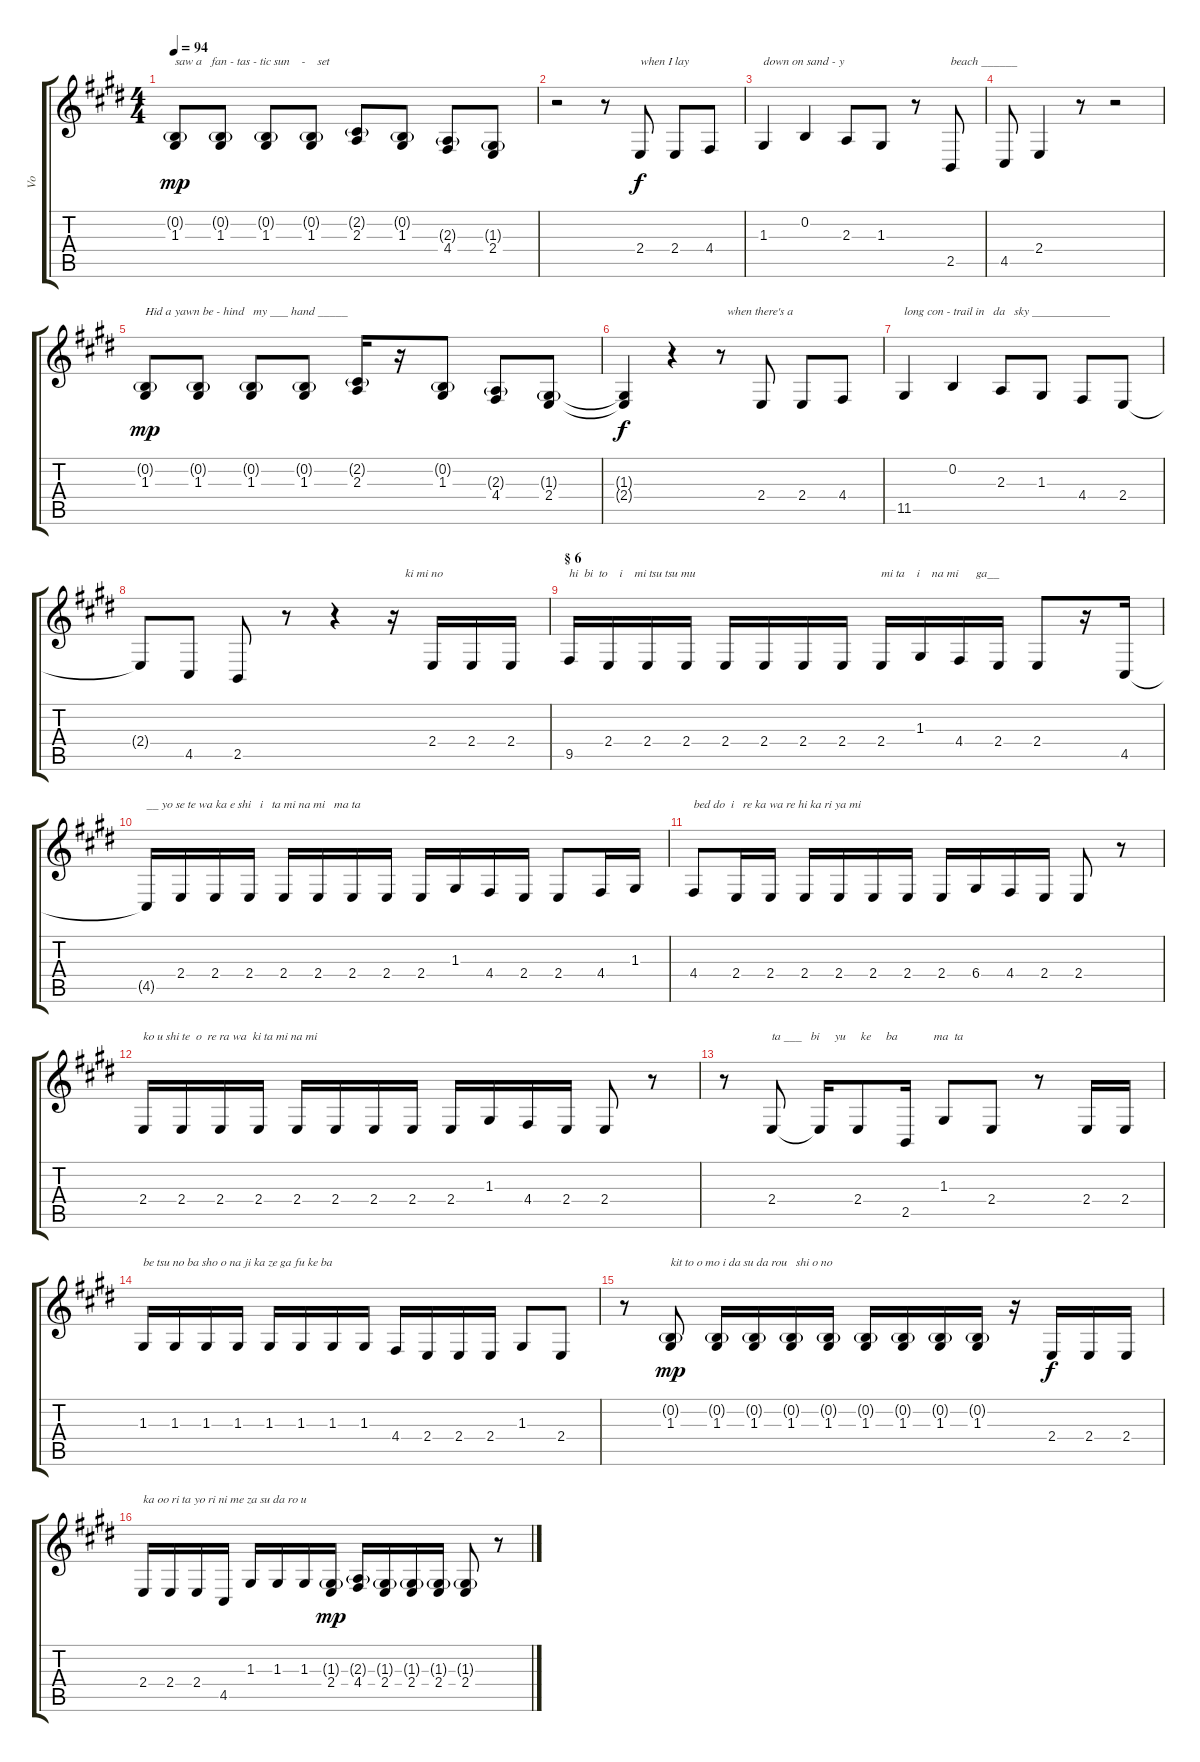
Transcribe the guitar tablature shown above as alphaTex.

\track ("Vo" "Vo") {instrument acousticgrandpiano}
\staff {score tabs}
\tuning (E4 B3 G3 D3 A2 E2) {hide}
\ts (4 4)
\tempo 94
\clef g2
\ks e
(0.2{g} 1.3).8{txt "saw a   fan - tas - tic sun    -    set" dy mp} (0.2{g} 1.3).8 (0.2{g} 1.3).8 (0.2{g} 1.3).8 (2.2{g} 2.3).8 (0.2{g} 1.3).8 (2.3{g} 4.4).8 (1.3{g} 2.4).8 |
r.2 r.8 2.4.8{txt "when I lay" dy f} 2.4.8 4.4.8 |
1.3.4{txt "down on sand - y"} 0.2.4 2.3.8 1.3.8 r.8 2.5.8{txt "beach ______"} |
4.5.8 2.4.4 r.8 r.2 |
(0.2{g} 1.3).8{txt "Hid a yawn be - hind   my ___ hand _____" dy mp} (0.2{g} 1.3).8 (0.2{g} 1.3).8 (0.2{g} 1.3).8 (2.2{g} 2.3).16 r.16 (0.2{g} 1.3).8 (2.3{g} 4.4).8 (1.3{g} 2.4).8 |
(1.3{t} 2.4{t}).4{dy f} r.4 r.8{txt "  when there's a"} 2.4.8 2.4.8 4.4.8 |
11.5.4{txt "long con - trail in   da   sky _____________"} 0.2.4 2.3.8 1.3.8 4.4.8 2.4.8 |
2.4{t}.8 4.5.8 2.5.8 r.8 r.4 r.16{txt "    ki mi no"} 2.4.16 2.4.16 2.4.16 |
\section ("" "§ 6")
9.5.16{txt "hi  bi  to    i    mi tsu tsu mu"} 2.4.16 2.4.16 2.4.16 2.4.16 2.4.16 2.4.16 2.4.16 2.4.16{txt "mi ta    i    na mi      ga__"} 1.3.16 4.4.16 2.4.16 2.4.8 r.16 4.5.16 |
4.5{t}.16{txt "__ yo se te wa ka e shi   i   ta mi na mi   ma ta"} 2.4.16 2.4.16 2.4.16 2.4.16 2.4.16 2.4.16 2.4.16 2.4.16 1.3.16 4.4.16 2.4.16 2.4.8 4.4.16 1.3.16 |
4.4.8{txt "bed do  i   re ka wa re hi ka ri ya mi"} 2.4.16 2.4.16 2.4.16 2.4.16 2.4.16 2.4.16 2.4.16 6.4.16 4.4.16 2.4.16 2.4.8 r.8 |
2.4.16{txt "ko u shi te  o  re ra wa  ki ta mi na mi"} 2.4.16 2.4.16 2.4.16 2.4.16 2.4.16 2.4.16 2.4.16 2.4.16 1.3.16 4.4.16 2.4.16 2.4.8 r.8 |
r.8 2.4.8{txt "ta ___   bi     yu     ke     ba            ma  ta"} 2.4{t}.16 2.4.8 2.5.16 1.3.8 2.4.8 r.8 2.4.16 2.4.16 |
1.3.16{txt "be tsu no ba sho o na ji ka ze ga fu ke ba"} 1.3.16 1.3.16 1.3.16 1.3.16 1.3.16 1.3.16 1.3.16 4.4.16 2.4.16 2.4.16 2.4.16 1.3.8 2.4.8 |
r.8 (0.2{g} 1.3).8{txt "kit to o mo i da su da rou   shi o no" dy mp} (0.2{g} 1.3).16 (0.2{g} 1.3).16 (0.2{g} 1.3).16 (0.2{g} 1.3).16 (0.2{g} 1.3).16 (0.2{g} 1.3).16 (0.2{g} 1.3).16 (0.2{g} 1.3).16 r.16 2.4.16{dy f} 2.4.16 2.4.16 |
2.4.16{txt "ka oo ri ta yo ri ni me za su da ro u"} 2.4.16 2.4.16 4.5.16 1.3.16 1.3.16 1.3.16 (1.3{g} 2.4).16{dy mp} (2.3{g} 4.4).16 (1.3{g} 2.4).16 (1.3{g} 2.4).16 (1.3{g} 2.4).16 (1.3{g} 2.4).8 r.8
